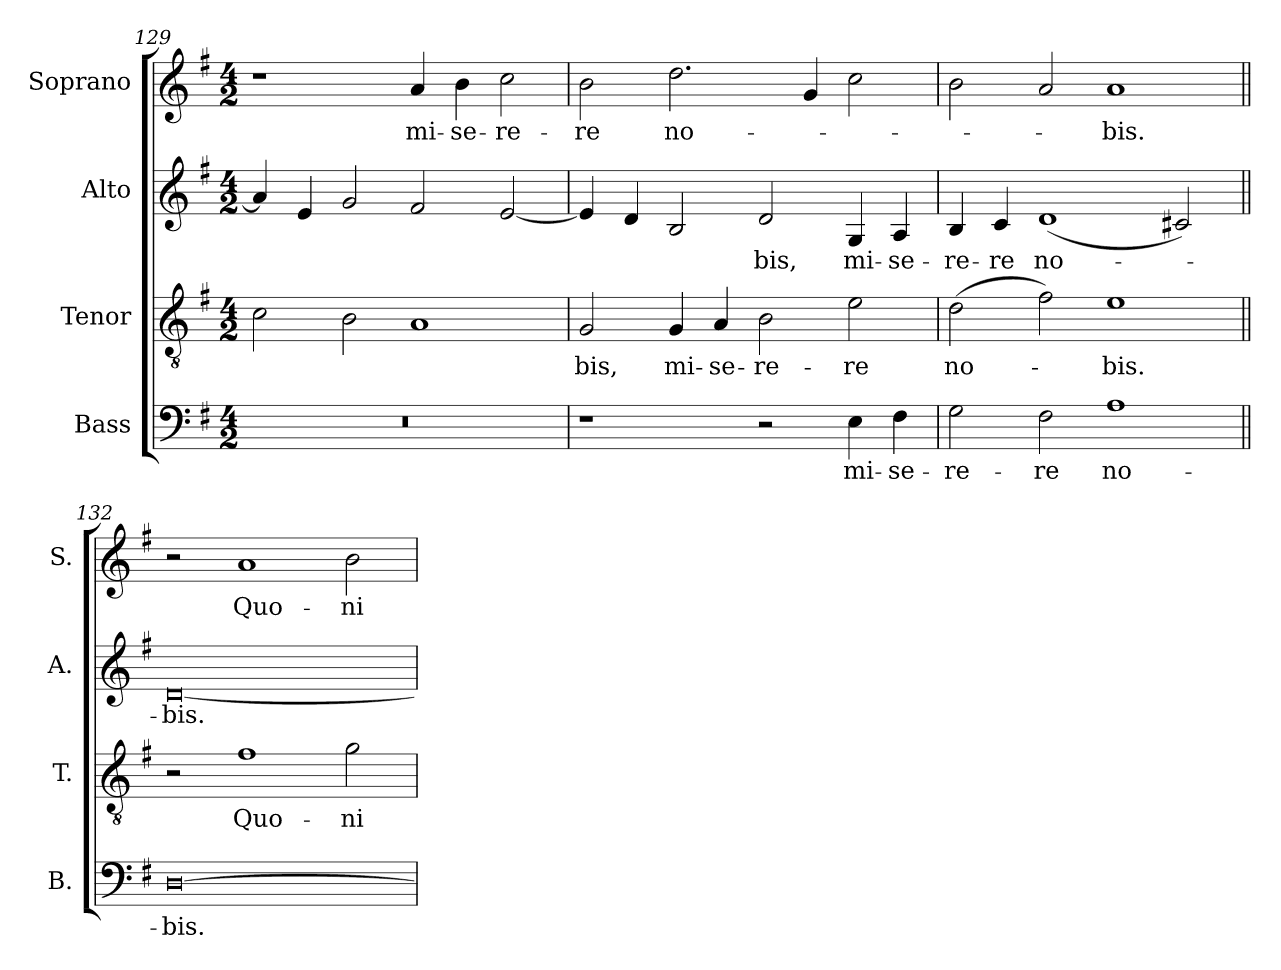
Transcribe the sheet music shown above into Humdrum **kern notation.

**kern	**text	**kern	**text	**kern	**text	**kern	**text
*part4	*part4	*part3	*part3	*part2	*part2	*part1	*part1
*staff4	*staff4	*staff3	*staff3	*staff2	*staff2	*staff1	*staff1
*I"Bass	*	*I"Tenor	*	*I"Alto	*	*I"Soprano	*
*I'B.	*	*I'T.	*	*I'A.	*	*I'S.	*
*clefF4	*	*clefGv2	*	*clefG2	*	*clefG2	*
*	*	*ITrd7c12	*	*	*	*	*
*k[f#]	*	*k[f#]	*	*k[f#]	*	*k[f#]	*
*G:	*	*G:	*	*G:	*	*G:	*
*M4/2	*	*M4/2	*	*M4/2	*	*M4/2	*
=129	=129	=129	=129	=129	=129	=129	=129
!LO:N:vis=1	!	!	!	!	!	!	!
0r	.	2Ci\	.	4ai/]	.	1r	.
.	.	.	.	4ei/	.	.	.
.	.	2BBi\	.	2gi/	.	.	.
!	!	!	!	!	!	!	!LO:LY:b:color=#000000
.	.	1AAi	.	2f#i/	.	4ai/	mi-
!	!	!	!	!	!	!	!LO:LY:b:color=#000000
.	.	.	.	.	.	4bi\	-se-
!	!	!	!	!	!	!	!LO:LY:b:color=#000000
.	.	.	.	[2ei/	.	2cci\	-re-
=130	=130	=130	=130	=130	=130	=130	=130
!	!	!	!LO:LY:b:color=#000000	!	!	!	!
!	!	!	!	!	!	!	!LO:LY:b:color=#000000
1r	.	2GGi/	-bis,	4ei/]	.	2bi\	-re
.	.	.	.	4di/	.	.	.
!	!	!	!LO:LY:b:color=#000000	!	!	!	!
!	!	!	!	!	!	!	!LO:LY:b:color=#000000
.	.	4GGi/	mi-	2Bi/	.	2.ddi\	no-
!	!	!	!LO:LY:b:color=#000000	!	!	!	!
.	.	4AAi/	-se-	.	.	.	.
!	!	!	!LO:LY:b:color=#000000	!	!	!	!
!	!	!	!	!	!LO:LY:b:color=#000000	!	!
2r	.	2BBi\	-re-	2di/	-bis,	.	.
.	.	.	.	.	.	4gi/	.
!	!LO:LY:b:color=#000000	!	!	!	!	!	!
!	!	!	!LO:LY:b:color=#000000	!	!	!	!
!	!	!	!	!	!LO:LY:b:color=#000000	!	!
4Ei\	mi-	2Ei\	-re	4Gi/	mi-	2cci\	.
!	!LO:LY:b:color=#000000	!	!	!	!	!	!
!	!	!	!	!	!LO:LY:b:color=#000000	!	!
4F#i\	-se-	.	.	4Ai/	-se-	.	.
=131	=131	=131	=131	=131	=131	=131	=131
!	!LO:LY:b:color=#000000	!	!	!	!	!	!
!	!	!	!LO:LY:b:color=#000000	!	!	!	!
!	!	!	!	!	!LO:LY:b:color=#000000	!	!
2Gi\	-re-	(2Di\	no-	4Bi/	-re-	2bi\	.
!	!	!	!	!	!LO:LY:b:color=#000000	!	!
.	.	.	.	4ci/	-re	.	.
!	!LO:LY:b:color=#000000	!	!	!	!	!	!
!	!	!	!	!	!LO:LY:b:color=#000000	!	!
2F#i\	-re	2F#i\)	.	(1di	no-	2ai/	.
!	!LO:LY:b:color=#000000	!	!	!	!	!	!
!	!	!	!LO:LY:b:color=#000000	!	!	!	!
!	!	!	!	!	!	!	!LO:LY:b:color=#000000
1Ai	no-	1Ei	-bis.	.	.	1ai	-bis.
.	.	.	.	2c#Xi/)	.	.	.
=132||	=132||	=132||	=132||	=132||	=132||	=132||	=132||
!	!LO:LY:b:color=#000000	!	!	!	!	!	!
*	*	*	*	*	*	*MM216	*
!	!	!	!	!	!LO:LY:b:color=#000000	!	!
[0Di	-bis.	2r	.	[0di	-bis.	2r	.
!	!	!	!LO:LY:b:color=#000000	!	!	!	!
!	!	!	!	!	!	!	!LO:LY:b:color=#000000
.	.	1F#i	Quo-	.	.	1ai	Quo-
!	!	!	!LO:LY:b:color=#000000	!	!	!	!
!	!	!	!	!	!	!	!LO:LY:b:color=#000000
.	.	2Gi\	-ni-	.	.	2bi\	-ni-
=	=	=	=	=	=	=	=
*-	*-	*-	*-	*-	*-	*-	*-
